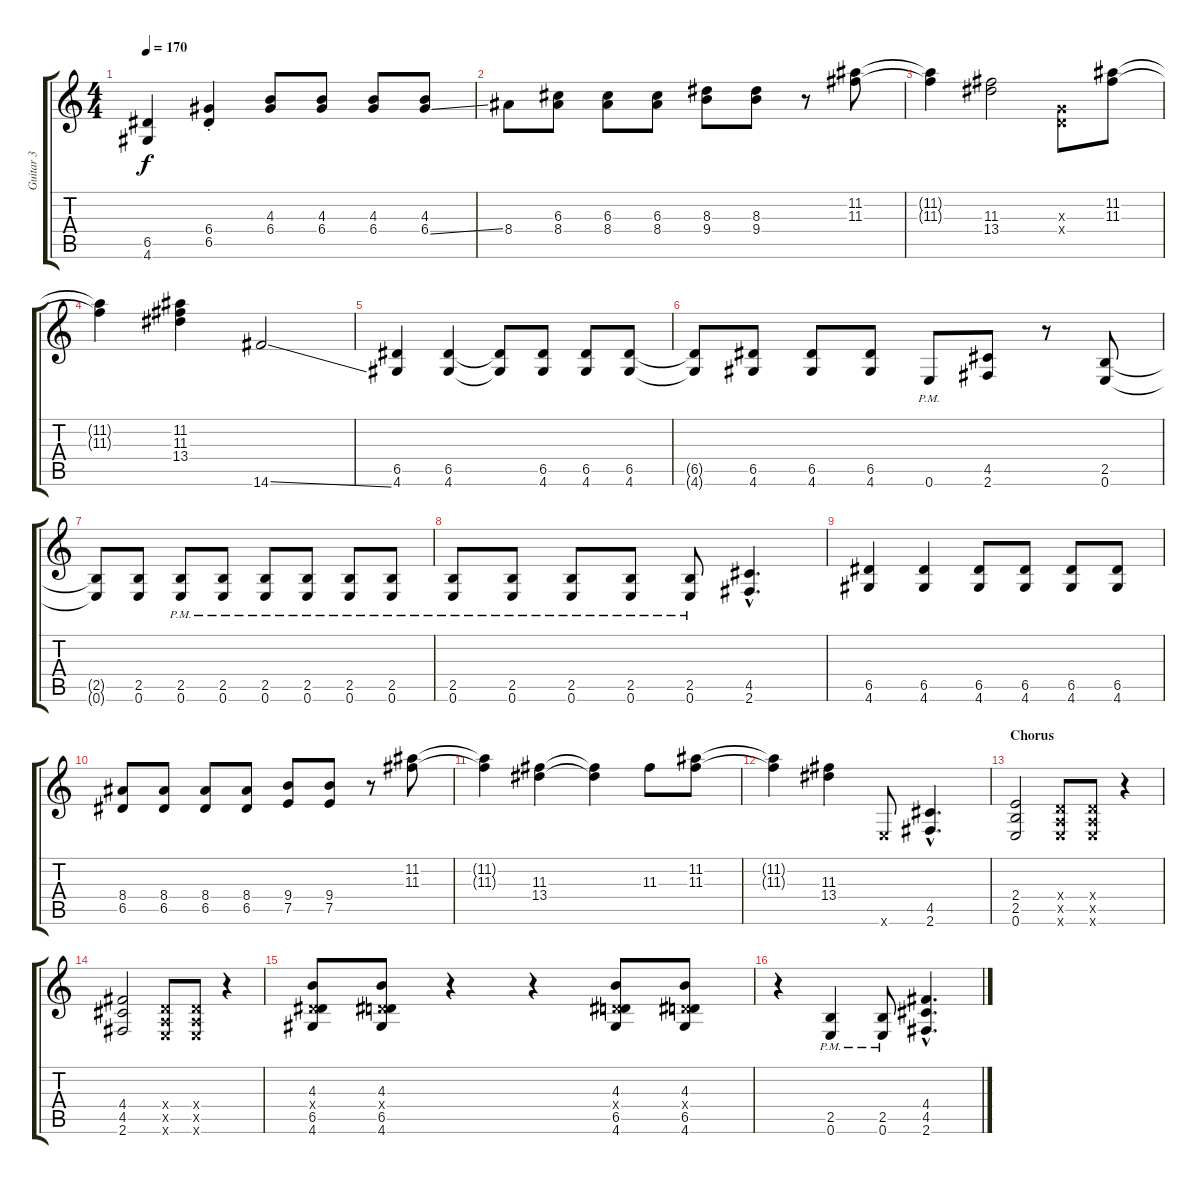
\track ("Guitar 3" "Guitar 3") {instrument distortionguitar}
\staff {score tabs}
\tuning (E4 B3 G3 D3 A2 E2) {hide}
\ts (4 4)
\tempo 170
\clef g2
\ks c
(6.5 4.6).4{dy f} (6.4{st} 6.5{st}).4 (4.3 6.4).8 (4.3 6.4).8 (4.3 6.4).8 (4.3 6.4{ss}).8 |
8.4.8 (6.3 8.4).8 (6.3 8.4).8 (6.3 8.4).8 (8.3 9.4).8 (8.3 9.4).8 r.8 (11.2 11.3).8 |
(11.2{t} 11.3{t}).4 (11.3 13.4).2 (0.3{x} 0.4{x}).8 (11.2 11.3).8 |
(11.2{t} 11.3{t}).4 (11.2 11.3 13.4).4 14.6{ss}.2 |
(6.5 4.6).4 (6.5 4.6).4 (6.5{t} 4.6{t}).8 (6.5 4.6).8 (6.5 4.6).8 (6.5 4.6).8 |
(6.5{t} 4.6{t}).8 (6.5 4.6).8 (6.5 4.6).8 (6.5 4.6).8 0.6{pm}.8 (4.5 2.6).8 r.8 (2.5 0.6).8 |
(2.5{t} 0.6{t}).8 (2.5 0.6).8 (2.5{pm} 0.6{pm}).8 (2.5{pm} 0.6{pm}).8 (2.5{pm} 0.6{pm}).8 (2.5{pm} 0.6{pm}).8 (2.5{pm} 0.6{pm}).8 (2.5{pm} 0.6{pm}).8 |
(2.5{pm} 0.6{pm}).8 (2.5{pm} 0.6{pm}).8 (2.5{pm} 0.6{pm}).8 (2.5{pm} 0.6{pm}).8 (2.5{pm} 0.6{pm}).8 (4.5{hac} 2.6{hac}).4{d} |
(6.5 4.6).4 (6.5 4.6).4 (6.5 4.6).8 (6.5 4.6).8 (6.5 4.6).8 (6.5 4.6).8 |
(8.4 6.5).8 (8.4 6.5).8 (8.4 6.5).8 (8.4 6.5).8 (9.4 7.5).8 (9.4 7.5).8 r.8 (11.2 11.3).8 |
(11.2{t} 11.3{t}).4 (11.3 13.4).4 (11.3{t} 13.4{t}).4 11.3.8 (11.2 11.3).8 |
(11.2{t} 11.3{t}).4 (11.3 13.4).4 0.6{x}.8 (4.5{hac} 2.6{hac}).4{d} |
\section ("" "Chorus")
(2.4 2.5 0.6).2 (0.4{x} 0.5{x} 0.6{x}).8 (0.4{x} 0.5{x} 0.6{x}).8 r.4 |
(4.4 4.5 2.6).2 (0.4{x} 0.5{x} 0.6{x}).8 (0.4{x} 0.5{x} 0.6{x}).8 r.4 |
(4.3 0.4{x} 6.5 4.6).8 (4.3 0.4{x} 6.5 4.6).8 r.4 r.4 (4.3 0.4{x} 6.5 4.6).8 (4.3 0.4{x} 6.5 4.6).8 |
r.4 (2.5{pm} 0.6{pm}).4 (2.5{pm} 0.6{pm}).8 (4.4{hac} 4.5{hac} 2.6{hac}).4{d}
